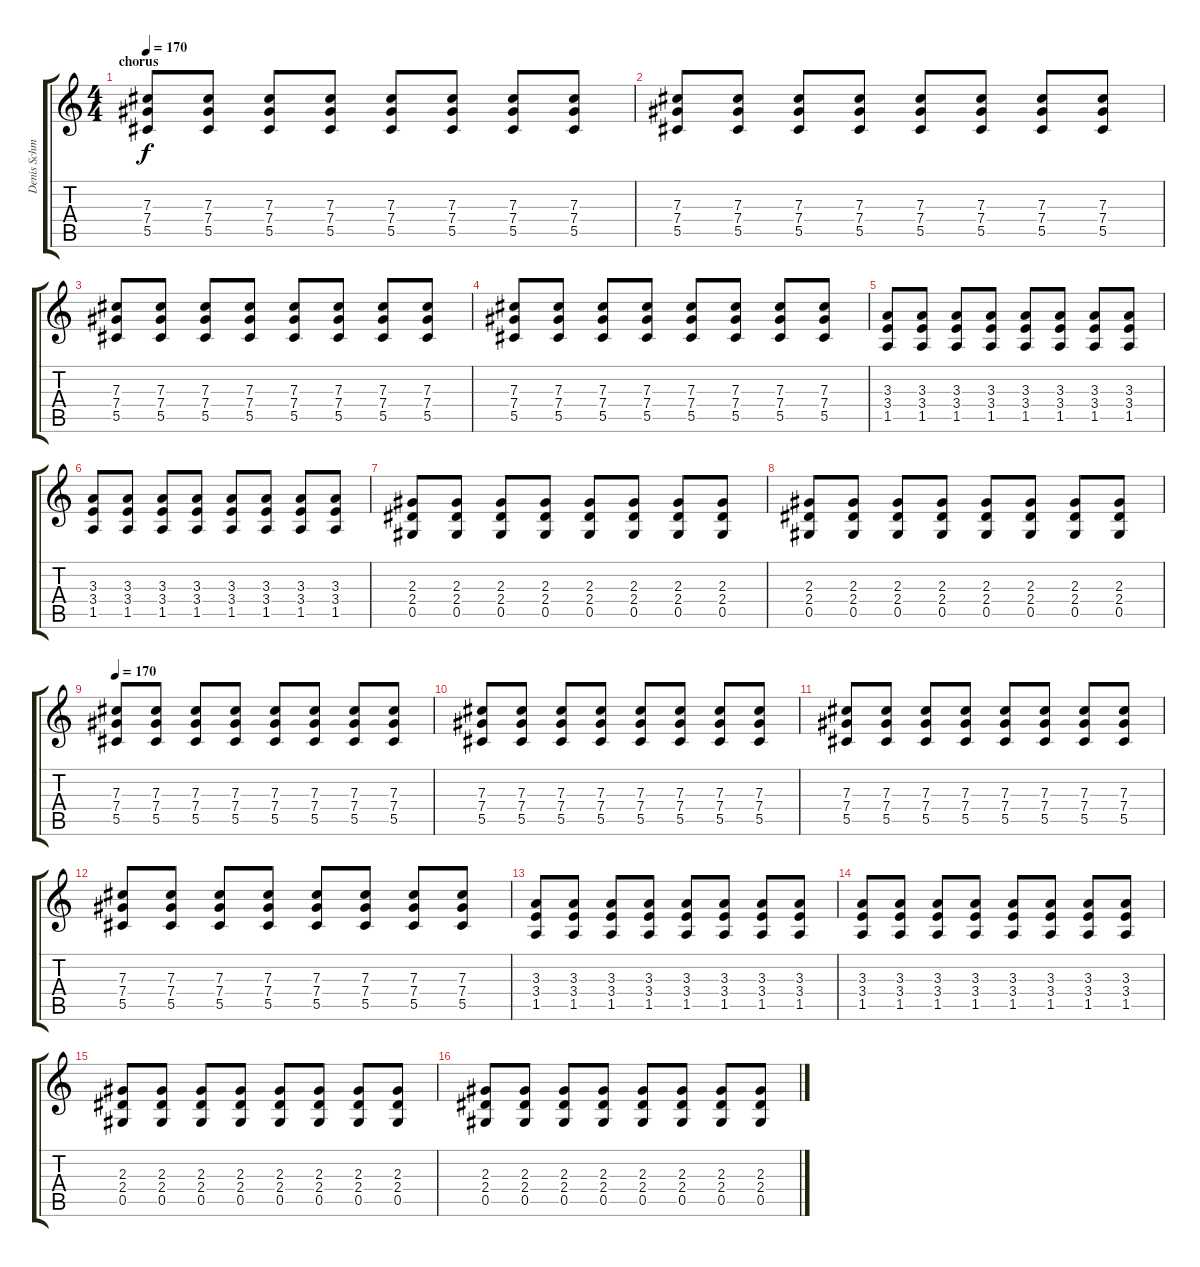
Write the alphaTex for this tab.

\track ("Denis Schmidt - Guitar" "Denis Schm") {instrument distortionguitar}
\staff {score tabs}
\tuning (Eb4 Bb3 Gb3 Db3 Ab2 Db2) {hide}
\ts (4 4)
\section ("" "chorus")
\tempo 170
\clef g2
\ks c
(7.3 7.4 5.5).8{dy f} (7.3 7.4 5.5).8 (7.3 7.4 5.5).8 (7.3 7.4 5.5).8 (7.3 7.4 5.5).8 (7.3 7.4 5.5).8 (7.3 7.4 5.5).8 (7.3 7.4 5.5).8 |
(7.3 7.4 5.5).8 (7.3 7.4 5.5).8 (7.3 7.4 5.5).8 (7.3 7.4 5.5).8 (7.3 7.4 5.5).8 (7.3 7.4 5.5).8 (7.3 7.4 5.5).8 (7.3 7.4 5.5).8 |
(7.3 7.4 5.5).8 (7.3 7.4 5.5).8 (7.3 7.4 5.5).8 (7.3 7.4 5.5).8 (7.3 7.4 5.5).8 (7.3 7.4 5.5).8 (7.3 7.4 5.5).8 (7.3 7.4 5.5).8 |
(7.3 7.4 5.5).8 (7.3 7.4 5.5).8 (7.3 7.4 5.5).8 (7.3 7.4 5.5).8 (7.3 7.4 5.5).8 (7.3 7.4 5.5).8 (7.3 7.4 5.5).8 (7.3 7.4 5.5).8 |
(3.3 3.4 1.5).8 (3.3 3.4 1.5).8 (3.3 3.4 1.5).8 (3.3 3.4 1.5).8 (3.3 3.4 1.5).8 (3.3 3.4 1.5).8 (3.3 3.4 1.5).8 (3.3 3.4 1.5).8 |
(3.3 3.4 1.5).8 (3.3 3.4 1.5).8 (3.3 3.4 1.5).8 (3.3 3.4 1.5).8 (3.3 3.4 1.5).8 (3.3 3.4 1.5).8 (3.3 3.4 1.5).8 (3.3 3.4 1.5).8 |
(2.3 2.4 0.5).8 (2.3 2.4 0.5).8 (2.3 2.4 0.5).8 (2.3 2.4 0.5).8 (2.3 2.4 0.5).8 (2.3 2.4 0.5).8 (2.3 2.4 0.5).8 (2.3 2.4 0.5).8 |
(2.3 2.4 0.5).8 (2.3 2.4 0.5).8 (2.3 2.4 0.5).8 (2.3 2.4 0.5).8 (2.3 2.4 0.5).8 (2.3 2.4 0.5).8 (2.3 2.4 0.5).8 (2.3 2.4 0.5).8 |
\tempo 170
(7.3 7.4 5.5).8 (7.3 7.4 5.5).8 (7.3 7.4 5.5).8 (7.3 7.4 5.5).8 (7.3 7.4 5.5).8 (7.3 7.4 5.5).8 (7.3 7.4 5.5).8 (7.3 7.4 5.5).8 |
(7.3 7.4 5.5).8 (7.3 7.4 5.5).8 (7.3 7.4 5.5).8 (7.3 7.4 5.5).8 (7.3 7.4 5.5).8 (7.3 7.4 5.5).8 (7.3 7.4 5.5).8 (7.3 7.4 5.5).8 |
(7.3 7.4 5.5).8 (7.3 7.4 5.5).8 (7.3 7.4 5.5).8 (7.3 7.4 5.5).8 (7.3 7.4 5.5).8 (7.3 7.4 5.5).8 (7.3 7.4 5.5).8 (7.3 7.4 5.5).8 |
(7.3 7.4 5.5).8 (7.3 7.4 5.5).8 (7.3 7.4 5.5).8 (7.3 7.4 5.5).8 (7.3 7.4 5.5).8 (7.3 7.4 5.5).8 (7.3 7.4 5.5).8 (7.3 7.4 5.5).8 |
(3.3 3.4 1.5).8 (3.3 3.4 1.5).8 (3.3 3.4 1.5).8 (3.3 3.4 1.5).8 (3.3 3.4 1.5).8 (3.3 3.4 1.5).8 (3.3 3.4 1.5).8 (3.3 3.4 1.5).8 |
(3.3 3.4 1.5).8 (3.3 3.4 1.5).8 (3.3 3.4 1.5).8 (3.3 3.4 1.5).8 (3.3 3.4 1.5).8 (3.3 3.4 1.5).8 (3.3 3.4 1.5).8 (3.3 3.4 1.5).8 |
(2.3 2.4 0.5).8 (2.3 2.4 0.5).8 (2.3 2.4 0.5).8 (2.3 2.4 0.5).8 (2.3 2.4 0.5).8 (2.3 2.4 0.5).8 (2.3 2.4 0.5).8 (2.3 2.4 0.5).8 |
(2.3 2.4 0.5).8 (2.3 2.4 0.5).8 (2.3 2.4 0.5).8 (2.3 2.4 0.5).8 (2.3 2.4 0.5).8 (2.3 2.4 0.5).8 (2.3 2.4 0.5).8 (2.3 2.4 0.5).8
